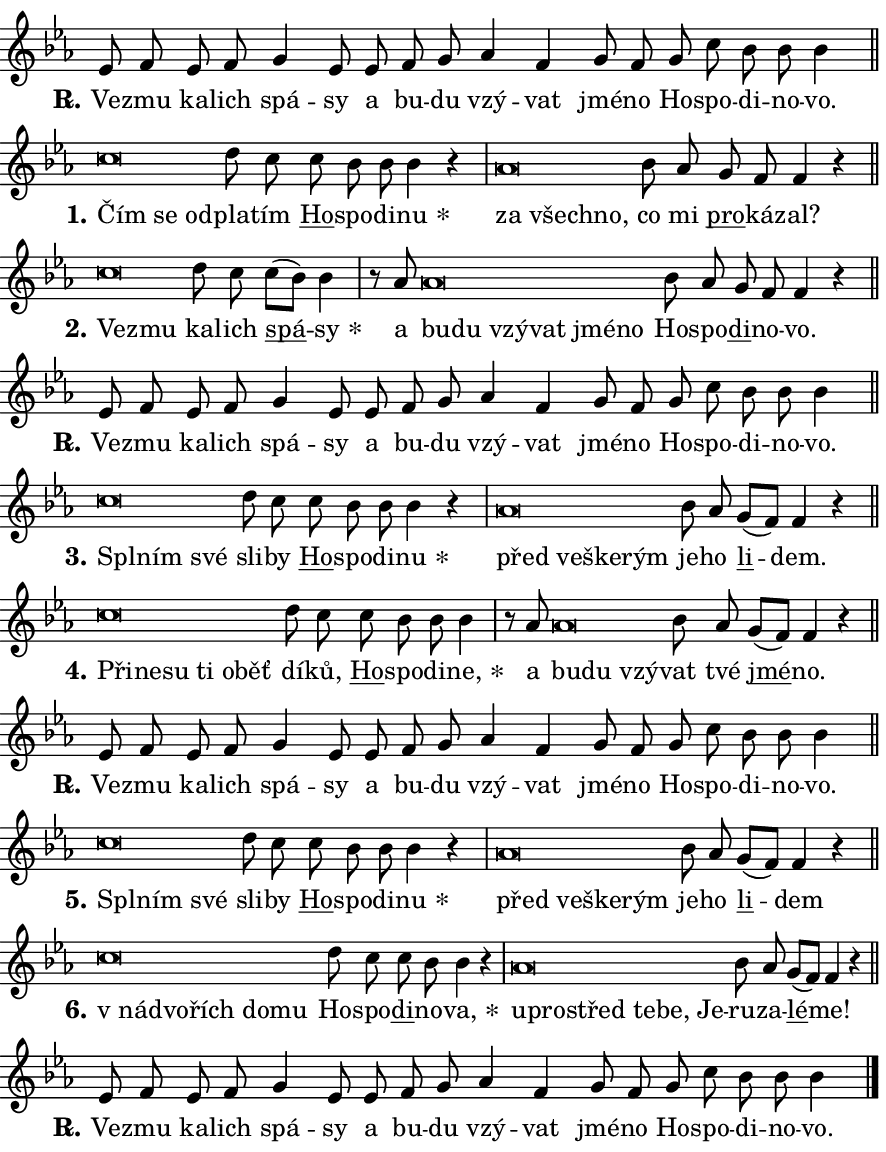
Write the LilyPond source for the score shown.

\version "2.24.0"
\header { tagline = "" }
\paper {
  indent = 0\cm
  top-margin = 0\cm
  right-margin = 0.13\cm % to fit lyric hyphens
  bottom-margin = 0\cm
  left-margin = 0\cm
  paper-width = 15\cm
  page-breaking = #ly:one-page-breaking
  system-system-spacing.basic-distance = #11
  score-system-spacing.basic-distance = #11
  ragged-last = ##f
}


%% Author: Thomas Morley
%% https://lists.gnu.org/archive/html/lilypond-user/2020-05/msg00002.html
#(define (line-position grob)
"Returns position of @var[grob} in current system:
   @code{'start}, if at first time-step
   @code{'end}, if at last time-step
   @code{'middle} otherwise
"
  (let* ((col (ly:item-get-column grob))
         (ln (ly:grob-object col 'left-neighbor))
         (rn (ly:grob-object col 'right-neighbor))
         (col-to-check-left (if (ly:grob? ln) ln col))
         (col-to-check-right (if (ly:grob? rn) rn col))
         (break-dir-left
           (and
             (ly:grob-property col-to-check-left 'non-musical #f)
             (ly:item-break-dir col-to-check-left)))
         (break-dir-right
           (and
             (ly:grob-property col-to-check-right 'non-musical #f)
             (ly:item-break-dir col-to-check-right))))
        (cond ((eqv? 1 break-dir-left) 'start)
              ((eqv? -1 break-dir-right) 'end)
              (else 'middle))))

#(define (tranparent-at-line-position vctor)
  (lambda (grob)
  "Relying on @code{line-position} select the relevant enry from @var{vctor}.
Used to determine transparency,"
    (case (line-position grob)
      ((end) (not (vector-ref vctor 0)))
      ((middle) (not (vector-ref vctor 1)))
      ((start) (not (vector-ref vctor 2))))))

noteHeadBreakVisibility =
#(define-music-function (break-visibility)(vector?)
"Makes @code{NoteHead}s transparent relying on @var{break-visibility}"
#{
  \override NoteHead.transparent =
    #(tranparent-at-line-position break-visibility)
#})

#(define delete-ledgers-for-transparent-note-heads
  (lambda (grob)
    "Reads whether a @code{NoteHead} is transparent.
If so this @code{NoteHead} is removed from @code{'note-heads} from
@var{grob}, which is supposed to be @code{LedgerLineSpanner}.
As a result ledgers are not printed for this @code{NoteHead}"
    (let* ((nhds-array (ly:grob-object grob 'note-heads))
           (nhds-list
             (if (ly:grob-array? nhds-array)
                 (ly:grob-array->list nhds-array)
                 '()))
           ;; Relies on the transparent-property being done before
           ;; Staff.LedgerLineSpanner.after-line-breaking is executed.
           ;; This is fragile ...
           (to-keep
             (remove
               (lambda (nhd)
                 (ly:grob-property nhd 'transparent #f))
               nhds-list)))
      ;; TODO find a better method to iterate over grob-arrays, similiar
      ;; to filter/remove etc for lists
      ;; For now rebuilt from scratch
      (set! (ly:grob-object grob 'note-heads)  '())
      (for-each
        (lambda (nhd)
          (ly:pointer-group-interface::add-grob grob 'note-heads nhd))
        to-keep))))

squashNotes = {
  \override NoteHead.X-extent = #'(-0.2 . 0.2)
  \override NoteHead.Y-extent = #'(-0.75 . 0)
  \override NoteHead.stencil =
    #(lambda (grob)
       (let ((pos (ly:grob-property grob 'staff-position)))
         (begin
           (if (< pos -7) (display "ERROR: Lower brevis then expected\n") (display ""))
           (if (<= pos -6) ly:text-interface::print ly:note-head::print))))
}
unSquashNotes = {
  \revert NoteHead.X-extent
  \revert NoteHead.Y-extent
  \revert NoteHead.stencil
}

hideNotes = \noteHeadBreakVisibility #begin-of-line-visible
unHideNotes = \noteHeadBreakVisibility #all-visible

% work-around for resetting accidentals
% https://lilypond.org/doc/v2.23/Documentation/notation/displaying-rhythms#unmetered-music
cadenzaMeasure = {
  \cadenzaOff
  \partial 1024 s1024
  \cadenzaOn
}

#(define-markup-command (accent layout props text) (markup?)
  "Underline accented syllable"
  (interpret-markup layout props
    #{\markup \override #'(offset . 4.3) \underline { #text }#}))

responsum = \markup \concat {
  "R" \hspace #-1.05 \path #0.1 #'((moveto 0 0.07) (lineto 0.9 0.8)) \hspace #0.05 "."
}

spaceSize = #0.6828661417322834 % exact space size for TeX Gyre Schola

\layout {
  \context {
    \Staff
    \remove "Time_signature_engraver"
    \override LedgerLineSpanner.after-line-breaking = #delete-ledgers-for-transparent-note-heads
  }
  \context {
    \Lyrics {
      \override LyricSpace.minimum-distance = \spaceSize
      \override LyricText.font-name = #"TeX Gyre Schola"
      \override LyricText.font-size = 1
      \override StanzaNumber.font-name = #"TeX Gyre Schola Bold"
      \override StanzaNumber.font-size = 1
    }
  }
  \context {
    \Score 
    \override NoteHead.text =
      #(lambda (grob) 
        (let ((pos (ly:grob-property grob 'staff-position)))
          #{\markup {
            \combine
              \halign #-0.55 \raise #(if (= pos -6) 0 0.5) \override #'(thickness . 2) \draw-line #'(3.2 . 0)
              \musicglyph "noteheads.sM1"
          }#}))
  }
}

% magnetic-lyrics.ily
%
%   written by
%     Jean Abou Samra <jean@abou-samra.fr>
%     Werner Lemberg <wl@gnu.org>
%
%   adapted by
%     Jiri Hon <jiri.hon@gmail.com>
%
% Version 2022-Apr-15

% https://www.mail-archive.com/lilypond-user@gnu.org/msg149350.html

#(define (Left_hyphen_pointer_engraver context)
   "Collect syllable-hyphen-syllable occurrences in lyrics and store
them in properties.  This engraver only looks to the left.  For
example, if the lyrics input is @code{foo -- bar}, it does the
following.

@itemize @bullet
@item
Set the @code{text} property of the @code{LyricHyphen} grob between
@q{foo} and @q{bar} to @code{foo}.

@item
Set the @code{left-hyphen} property of the @code{LyricText} grob with
text @q{foo} to the @code{LyricHyphen} grob between @q{foo} and
@q{bar}.
@end itemize

Use this auxiliary engraver in combination with the
@code{lyric-@/text::@/apply-@/magnetic-@/offset!} hook."
   (let ((hyphen #f)
         (text #f))
     (make-engraver
      (acknowledgers
       ((lyric-syllable-interface engraver grob source-engraver)
        (set! text grob)))
      (end-acknowledgers
       ((lyric-hyphen-interface engraver grob source-engraver)
        ;(when (not (grob::has-interface grob 'lyric-space-interface))
          (set! hyphen grob)));)
      ((stop-translation-timestep engraver)
       (when (and text hyphen)
         (ly:grob-set-object! text 'left-hyphen hyphen))
       (set! text #f)
       (set! hyphen #f)))))

#(define (lyric-text::apply-magnetic-offset! grob)
   "If the space between two syllables is less than the value in
property @code{LyricText@/.details@/.squash-threshold}, move the right
syllable to the left so that it gets concatenated with the left
syllable.

Use this function as a hook for
@code{LyricText@/.after-@/line-@/breaking} if the
@code{Left_@/hyphen_@/pointer_@/engraver} is active."
   (let ((hyphen (ly:grob-object grob 'left-hyphen #f)))
     (when hyphen
       (let ((left-text (ly:spanner-bound hyphen LEFT)))
         (when (grob::has-interface left-text 'lyric-syllable-interface)
           (let* ((common (ly:grob-common-refpoint grob left-text X))
                  (this-x-ext (ly:grob-extent grob common X))
                  (left-x-ext
                   (begin
                     ;; Trigger magnetism for left-text.
                     (ly:grob-property left-text 'after-line-breaking)
                     (ly:grob-extent left-text common X)))
                  ;; `delta` is the gap width between two syllables.
                  (delta (- (interval-start this-x-ext)
                            (interval-end left-x-ext)))
                  (details (ly:grob-property grob 'details))
                  (threshold (assoc-get 'squash-threshold details 0.2)))
             (when (< delta threshold)
               (let* (;; We have to manipulate the input text so that
                      ;; ligatures crossing syllable boundaries are not
                      ;; disabled.  For languages based on the Latin
                      ;; script this is essentially a beautification.
                      ;; However, for non-Western scripts it can be a
                      ;; necessity.
                      (lt (ly:grob-property left-text 'text))
                      (rt (ly:grob-property grob 'text))
                      (is-space (grob::has-interface hyphen 'lyric-space-interface))
                      (space (if is-space " " ""))
                      (extra-delta (if is-space spaceSize 0))
                      ;; Append new syllable.
                      (ltrt-space (if (and (string? lt) (string? rt))
                                (string-append lt space rt)
                                (make-concat-markup (list lt space rt))))
                      ;; Right-align `ltrt` to the right side.
                      (ltrt-space-markup (grob-interpret-markup
                               grob
                               (make-translate-markup
                                (cons (interval-length this-x-ext) 0)
                                (make-right-align-markup ltrt-space)))))
                 (begin
                   ;; Don't print `left-text`.
                   (ly:grob-set-property! left-text 'stencil #f)
                   ;; Set text and stencil (which holds all collected
                   ;; syllables so far) and shift it to the left.
                   (ly:grob-set-property! grob 'text ltrt-space)
                   (ly:grob-set-property! grob 'stencil ltrt-space-markup)
                   (ly:grob-translate-axis! grob (- (- delta extra-delta)) X))))))))))


#(define (lyric-hyphen::displace-bounds-first grob)
   ;; Make very sure this callback isn't triggered too early.
   (let ((left (ly:spanner-bound grob LEFT))
         (right (ly:spanner-bound grob RIGHT)))
     (ly:grob-property left 'after-line-breaking)
     (ly:grob-property right 'after-line-breaking)
     (ly:lyric-hyphen::print grob)))

squashThreshold = #0.4

\layout {
  \context {
    \Lyrics
    \consists #Left_hyphen_pointer_engraver
    \override LyricText.after-line-breaking =
      #lyric-text::apply-magnetic-offset!
    \override LyricHyphen.stencil = #lyric-hyphen::displace-bounds-first
    \override LyricText.details.squash-threshold = \squashThreshold
    \override LyricHyphen.minimum-distance = 0
    \override LyricHyphen.minimum-length = \squashThreshold
  }
}

squashText = \override LyricText.details.squash-threshold = 9999
unSquashText = \override LyricText.details.squash-threshold = \squashThreshold

leftText = \override LyricText.self-alignment-X = #LEFT
unLeftText = \revert LyricText.self-alignment-X

starOffset = #(lambda (grob) 
                (let ((x_offset (ly:self-alignment-interface::aligned-on-x-parent grob)))
                  (if (= x_offset 0) 0 (+ x_offset 1.2))))

star = #(define-music-function (syllable)(string?)
"Append star separator at the end of a syllable"
#{
  \once \override LyricText.X-offset = #starOffset
  \lyricmode { \markup {
    #syllable
    \override #'((font-name . "TeX Gyre Schola Bold")) \hspace #0.2 \lower #0.65 \larger "*"
  } }
#})

starAccent = #(define-music-function (syllable)(string?)
"Append star separator at the end of a syllable and make accent"
#{
  \once \override LyricText.X-offset = #starOffset
  \lyricmode { \markup {
    \accent #syllable
    \override #'((font-name . "TeX Gyre Schola Bold")) \hspace #0.2 \lower #0.65 \larger "*"
  } }
#})

breath = #(define-music-function (syllable)(string?)
"Append breathing indicator at the end of a syllable"
#{
  \lyricmode { \markup { #syllable "+" } }
#})

optionalBreath = #(define-music-function (syllable)(string?)
"Append optional breathing indicator at the end of a syllable"
#{
  \lyricmode { \markup { #syllable "(+)" } }
#})


\score {
    <<
        \new Voice = "melody" { \cadenzaOn \key es \major \relative { es'8 f es f g4 es8 es \bar "" f g \bar "" as4 f \bar "" g8 f g c bes bes bes4 \cadenzaMeasure \bar "||" \break } }
        \new Lyrics \lyricsto "melody" { \lyricmode { \set stanza = \responsum
Ve -- zmu ka -- lich spá -- sy a bu -- du vzý -- vat jmé -- no Ho -- spo -- di -- no -- vo. } }
    >>
    \layout {}
}

\score {
    <<
        \new Voice = "melody" { \cadenzaOn \key es \major \relative { \squashNotes c''\breve*1/16 \hideNotes \breve*1/16 \breve*1/16 \bar "" \unHideNotes \unSquashNotes d8 c \bar "" c bes bes bes4 r \cadenzaMeasure \bar "|" \squashNotes as\breve*1/16 \hideNotes \breve*1/16 \breve*1/16 \bar "" \unHideNotes \unSquashNotes bes8 as \bar "" g f f4 r \cadenzaMeasure \bar "||" \break } }
        \new Lyrics \lyricsto "melody" { \lyricmode { \set stanza = "1."
\leftText Čím \squashText se od -- \unLeftText \unSquashText pla -- tím \markup \accent Ho -- spo -- di -- \star nu \leftText za \squashText všech -- no, \unLeftText \unSquashText co mi \markup \accent pro -- ká -- zal? } }
    >>
    \layout {}
}

\score {
    <<
        \new Voice = "melody" { \cadenzaOn \key es \major \relative { \squashNotes c''\breve*1/16 \hideNotes \breve*1/16 \bar "" \unHideNotes \unSquashNotes d8 c \bar "" c[( bes)] bes4 \cadenzaMeasure \bar "|" r8 as8 \squashNotes as\breve*1/16 \hideNotes \breve*1/16 \bar "" \breve*1/16 \bar "" \breve*1/16 \bar "" \breve*1/16 \breve*1/16 \bar "" \unHideNotes \unSquashNotes bes8 as \bar "" g f f4 r \cadenzaMeasure \bar "||" \break } }
        \new Lyrics \lyricsto "melody" { \lyricmode { \set stanza = "2."
\leftText Ve -- \squashText zmu \unLeftText \unSquashText ka -- lich \markup \accent spá -- \star sy a \leftText bu -- \squashText du vzý -- vat jmé -- no \unLeftText \unSquashText Ho -- spo -- \markup \accent di -- no -- vo. } }
    >>
    \layout {}
}

\score {
    <<
        \new Voice = "melody" { \cadenzaOn \key es \major \relative { es'8 f es f g4 es8 es \bar "" f g \bar "" as4 f \bar "" g8 f g c bes bes bes4 \cadenzaMeasure \bar "||" \break } }
        \new Lyrics \lyricsto "melody" { \lyricmode { \set stanza = \responsum
Ve -- zmu ka -- lich spá -- sy a bu -- du vzý -- vat jmé -- no Ho -- spo -- di -- no -- vo. } }
    >>
    \layout {}
}

\score {
    <<
        \new Voice = "melody" { \cadenzaOn \key es \major \relative { \squashNotes c''\breve*1/16 \hideNotes \breve*1/16 \breve*1/16 \bar "" \unHideNotes \unSquashNotes d8 c \bar "" c bes bes bes4 r \cadenzaMeasure \bar "|" \squashNotes as\breve*1/16 \hideNotes \breve*1/16 \bar "" \breve*1/16 \breve*1/16 \bar "" \unHideNotes \unSquashNotes bes8 as \bar "" g[( f)] f4 r \cadenzaMeasure \bar "||" \break } }
        \new Lyrics \lyricsto "melody" { \lyricmode { \set stanza = "3."
\leftText Spl -- \squashText ním své \unLeftText \unSquashText sli -- by \markup \accent Ho -- spo -- di -- \star nu \leftText před \squashText ve -- ške -- rým \unLeftText \unSquashText je -- ho \markup \accent li -- dem. } }
    >>
    \layout {}
}

\score {
    <<
        \new Voice = "melody" { \cadenzaOn \key es \major \relative { \squashNotes c''\breve*1/16 \hideNotes \breve*1/16 \bar "" \breve*1/16 \bar "" \breve*1/16 \bar "" \breve*1/16 \breve*1/16 \bar "" \unHideNotes \unSquashNotes d8 c \bar "" c bes bes bes4 \cadenzaMeasure \bar "|" r8 as8 \squashNotes as\breve*1/16 \hideNotes \breve*1/16 \breve*1/16 \bar "" \unHideNotes \unSquashNotes bes8 as \bar "" g[( f)] f4 r \cadenzaMeasure \bar "||" \break } }
        \new Lyrics \lyricsto "melody" { \lyricmode { \set stanza = "4."
\leftText Při -- \squashText ne -- su ti o -- běť \unLeftText \unSquashText dí -- ků, \markup \accent Ho -- spo -- di -- \star ne, a \leftText bu -- \squashText du vzý -- \unLeftText \unSquashText vat tvé \markup \accent jmé -- no. } }
    >>
    \layout {}
}

\score {
    <<
        \new Voice = "melody" { \cadenzaOn \key es \major \relative { es'8 f es f g4 es8 es \bar "" f g \bar "" as4 f \bar "" g8 f g c bes bes bes4 \cadenzaMeasure \bar "||" \break } }
        \new Lyrics \lyricsto "melody" { \lyricmode { \set stanza = \responsum
Ve -- zmu ka -- lich spá -- sy a bu -- du vzý -- vat jmé -- no Ho -- spo -- di -- no -- vo. } }
    >>
    \layout {}
}

\score {
    <<
        \new Voice = "melody" { \cadenzaOn \key es \major \relative { \squashNotes c''\breve*1/16 \hideNotes \breve*1/16 \breve*1/16 \bar "" \unHideNotes \unSquashNotes d8 c \bar "" c bes bes bes4 r \cadenzaMeasure \bar "|" \squashNotes as\breve*1/16 \hideNotes \breve*1/16 \bar "" \breve*1/16 \breve*1/16 \bar "" \unHideNotes \unSquashNotes bes8 as \bar "" g[( f)] f4 r \cadenzaMeasure \bar "||" \break } }
        \new Lyrics \lyricsto "melody" { \lyricmode { \set stanza = "5."
\leftText Spl -- \squashText ním své \unLeftText \unSquashText sli -- by \markup \accent Ho -- spo -- di -- \star nu \leftText před \squashText ve -- ške -- rým \unLeftText \unSquashText je -- ho \markup \accent li -- dem } }
    >>
    \layout {}
}

\score {
    <<
        \new Voice = "melody" { \cadenzaOn \key es \major \relative { \squashNotes c''\breve*1/16 \hideNotes \breve*1/16 \bar "" \breve*1/16 \bar "" \breve*1/16 \breve*1/16 \bar "" \unHideNotes \unSquashNotes d8 c \bar "" c bes bes4 r \cadenzaMeasure \bar "|" \squashNotes as\breve*1/16 \hideNotes \breve*1/16 \bar "" \breve*1/16 \bar "" \breve*1/16 \bar "" \breve*1/16 \breve*1/16 \bar "" \unHideNotes \unSquashNotes bes8 as \bar "" g[( f)] f4 r \cadenzaMeasure \bar "||" \break } }
        \new Lyrics \lyricsto "melody" { \lyricmode { \set stanza = "6."
\leftText "v ná" -- \squashText dvo -- řích do -- mu \unLeftText \unSquashText Ho -- spo -- \markup \accent di -- no -- \star va, \leftText u -- \squashText pro -- střed te -- be, Je -- \unLeftText \unSquashText ru -- za -- \markup \accent lé -- me! } }
    >>
    \layout {}
}

\score {
    <<
        \new Voice = "melody" { \cadenzaOn \key es \major \relative { es'8 f es f g4 es8 es \bar "" f g \bar "" as4 f \bar "" g8 f g c bes bes bes4 \cadenzaMeasure \bar "||" \break } \bar "|." }
        \new Lyrics \lyricsto "melody" { \lyricmode { \set stanza = \responsum
Ve -- zmu ka -- lich spá -- sy a bu -- du vzý -- vat jmé -- no Ho -- spo -- di -- no -- vo. } }
    >>
    \layout {}
}
